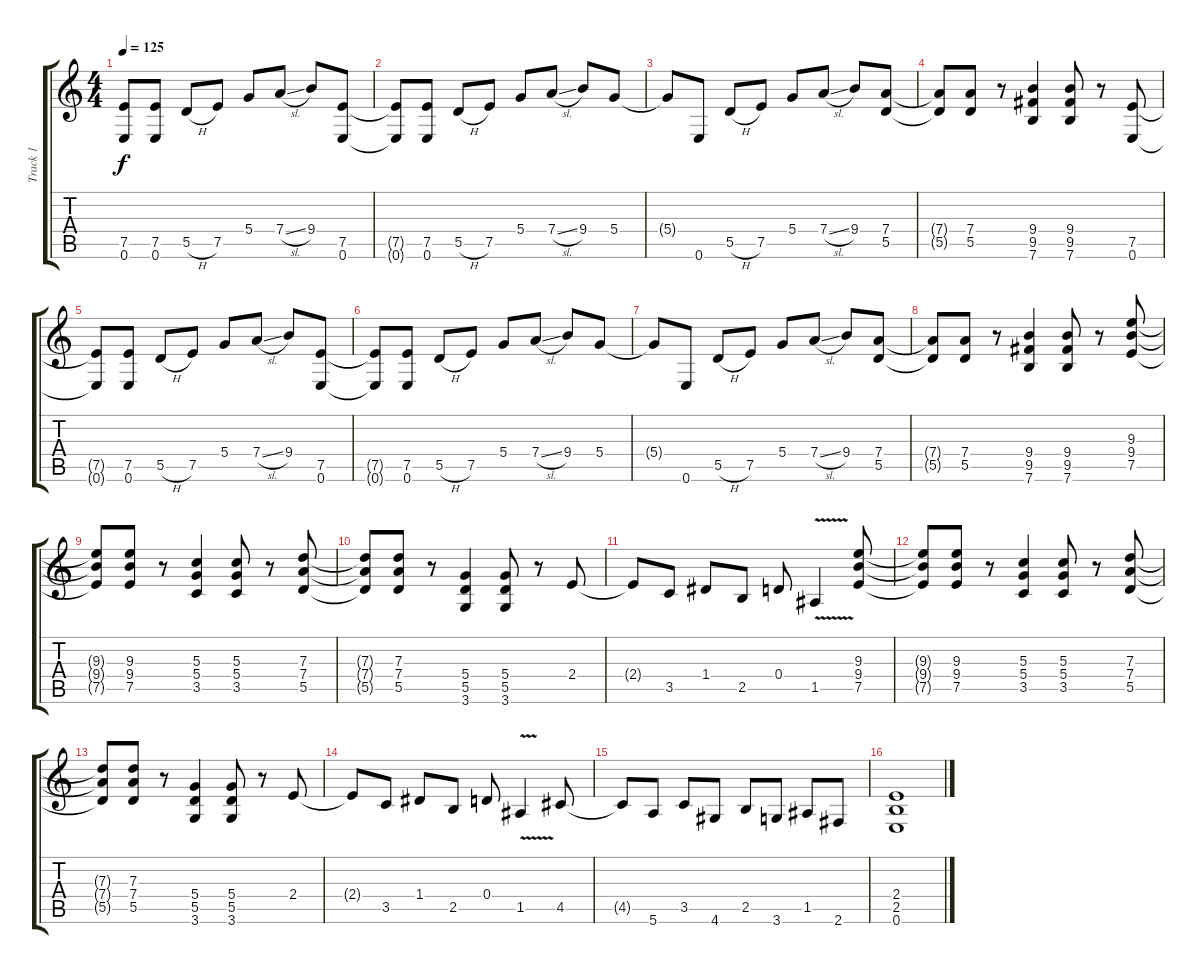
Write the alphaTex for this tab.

\track ("Track 1" "Track 1") {instrument distortionguitar}
\staff {score tabs}
\tuning (E4 B3 G3 D3 A2 E2) {hide}
\ts (4 4)
\tempo 125
\clef g2
\ks c
(7.5{t} 0.6{t}).8{dy f} (7.5 0.6).8 5.5{h}.8 7.5.8 5.4.8 7.4{sl}.8 9.4.8 (7.5 0.6).8 |
(7.5{t} 0.6{t}).8 (7.5 0.6).8 5.5{h}.8 7.5.8 5.4.8 7.4{sl}.8 9.4.8 5.4.8 |
5.4{t}.8 0.6.8 5.5{h}.8 7.5.8 5.4.8 7.4{sl}.8 9.4.8 (7.4 5.5).8 |
(7.4{t} 5.5{t}).8 (7.4 5.5).8 r.8 (9.4 9.5 7.6).4 (9.4 9.5 7.6).8 r.8 (7.5 0.6).8 |
(7.5{t} 0.6{t}).8 (7.5 0.6).8 5.5{h}.8 7.5.8 5.4.8 7.4{sl}.8 9.4.8 (7.5 0.6).8 |
(7.5{t} 0.6{t}).8 (7.5 0.6).8 5.5{h}.8 7.5.8 5.4.8 7.4{sl}.8 9.4.8 5.4.8 |
5.4{t}.8 0.6.8 5.5{h}.8 7.5.8 5.4.8 7.4{sl}.8 9.4.8 (7.4 5.5).8 |
(7.4{t} 5.5{t}).8 (7.4 5.5).8 r.8 (9.4 9.5 7.6).4 (9.4 9.5 7.6).8 r.8 (9.3 9.4 7.5).8 |
(9.3{t} 9.4{t} 7.5{t}).8 (9.3 9.4 7.5).8 r.8 (5.3 5.4 3.5).4 (5.3 5.4 3.5).8 r.8 (7.3 7.4 5.5).8 |
(7.3{t} 7.4{t} 5.5{t}).8 (7.3 7.4 5.5).8 r.8 (5.4 5.5 3.6).4 (5.4 5.5 3.6).8 r.8 2.4.8 |
2.4{t}.8 3.5.8 1.4.8 2.5.8 0.4.8 1.5{v}.4 (9.3 9.4 7.5).8 |
(9.3{t} 9.4{t} 7.5{t}).8 (9.3 9.4 7.5).8 r.8 (5.3 5.4 3.5).4 (5.3 5.4 3.5).8 r.8 (7.3 7.4 5.5).8 |
(7.3{t} 7.4{t} 5.5{t}).8 (7.3 7.4 5.5).8 r.8 (5.4 5.5 3.6).4 (5.4 5.5 3.6).8 r.8 2.4.8 |
2.4{t}.8 3.5.8 1.4.8 2.5.8 0.4.8 1.5{v}.4 4.5.8 |
4.5{t}.8 5.6.8 3.5.8 4.6.8 2.5.8 3.6.8 1.5.8 2.6.8 |
(2.4 2.5 0.6).1
